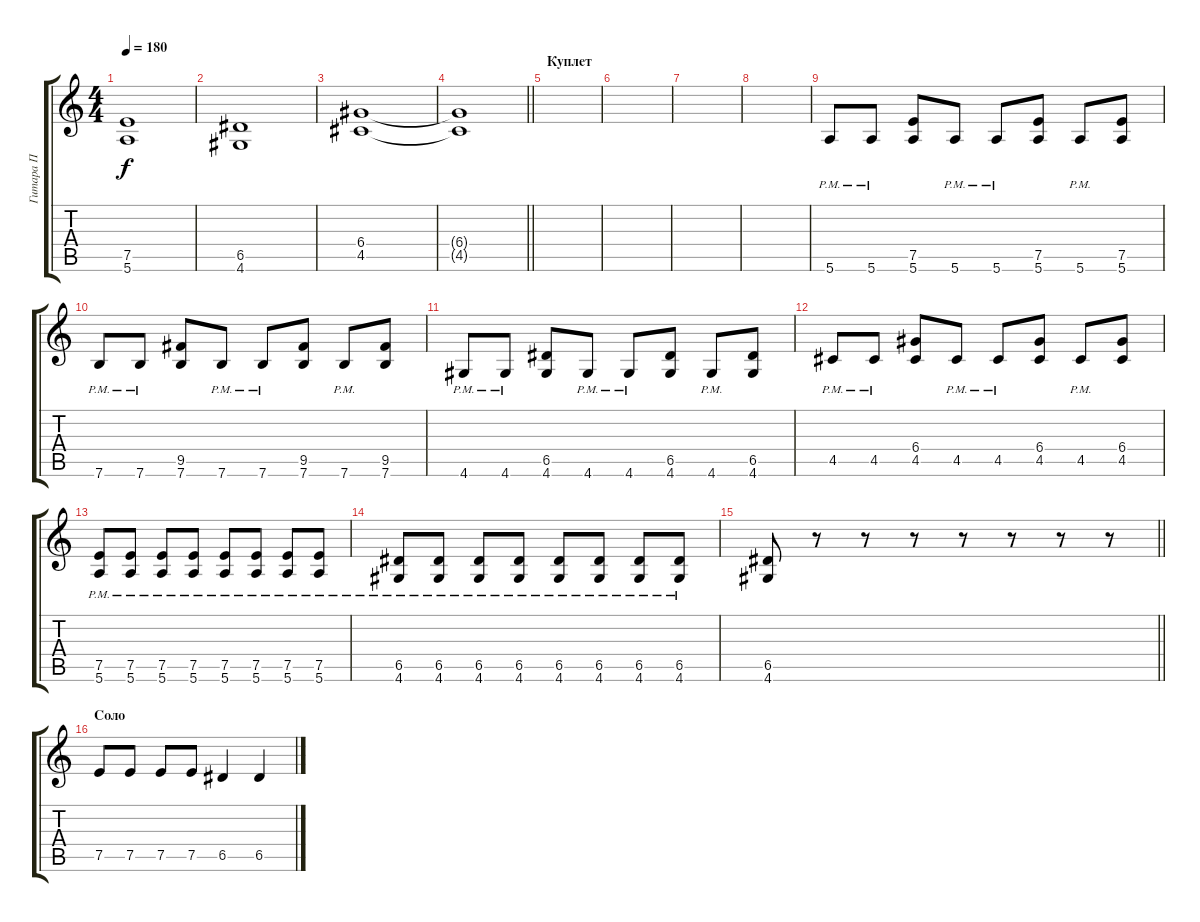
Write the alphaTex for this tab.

\track ("Гитара П" "Гитара П") {instrument overdrivenguitar}
\staff {score tabs}
\tuning (E4 B3 G3 D3 A2 E2) {hide}
\ts (4 4)
\tempo 180
\clef g2
\ks c
(7.5 5.6).1{dy f} |
(6.5 4.6).1 |
(6.4 4.5).1 |
\barLineRight lightlight
(6.4{t} 4.5{t}).1 |
\section ("" "Куплет")
|
|
|
|
5.6{pm}.8 5.6{pm}.8 (7.5 5.6).8 5.6{pm}.8 5.6{pm}.8 (7.5 5.6).8 5.6{pm}.8 (7.5 5.6).8 |
7.6{pm}.8 7.6{pm}.8 (9.5 7.6).8 7.6{pm}.8 7.6{pm}.8 (9.5 7.6).8 7.6{pm}.8 (9.5 7.6).8 |
4.6{pm}.8 4.6{pm}.8 (6.5 4.6).8 4.6{pm}.8 4.6{pm}.8 (6.5 4.6).8 4.6{pm}.8 (6.5 4.6).8 |
4.5{pm}.8 4.5{pm}.8 (6.4 4.5).8 4.5{pm}.8 4.5{pm}.8 (6.4 4.5).8 4.5{pm}.8 (6.4 4.5).8 |
(7.5{pm} 5.6{pm}).8 (7.5{pm} 5.6{pm}).8 (7.5{pm} 5.6{pm}).8 (7.5{pm} 5.6{pm}).8 (7.5{pm} 5.6{pm}).8 (7.5{pm} 5.6{pm}).8 (7.5{pm} 5.6{pm}).8 (7.5{pm} 5.6{pm}).8 |
(6.5{pm} 4.6{pm}).8 (6.5{pm} 4.6{pm}).8 (6.5{pm} 4.6{pm}).8 (6.5{pm} 4.6{pm}).8 (6.5{pm} 4.6{pm}).8 (6.5{pm} 4.6{pm}).8 (6.5{pm} 4.6{pm}).8 (6.5{pm} 4.6{pm}).8 |
\barLineRight lightlight
(6.5 4.6).8 r.8 r.8 r.8 r.8 r.8 r.8 r.8 |
\section ("" "Соло")
7.5.8 7.5.8 7.5.8 7.5.8 6.5.4 6.5.4
